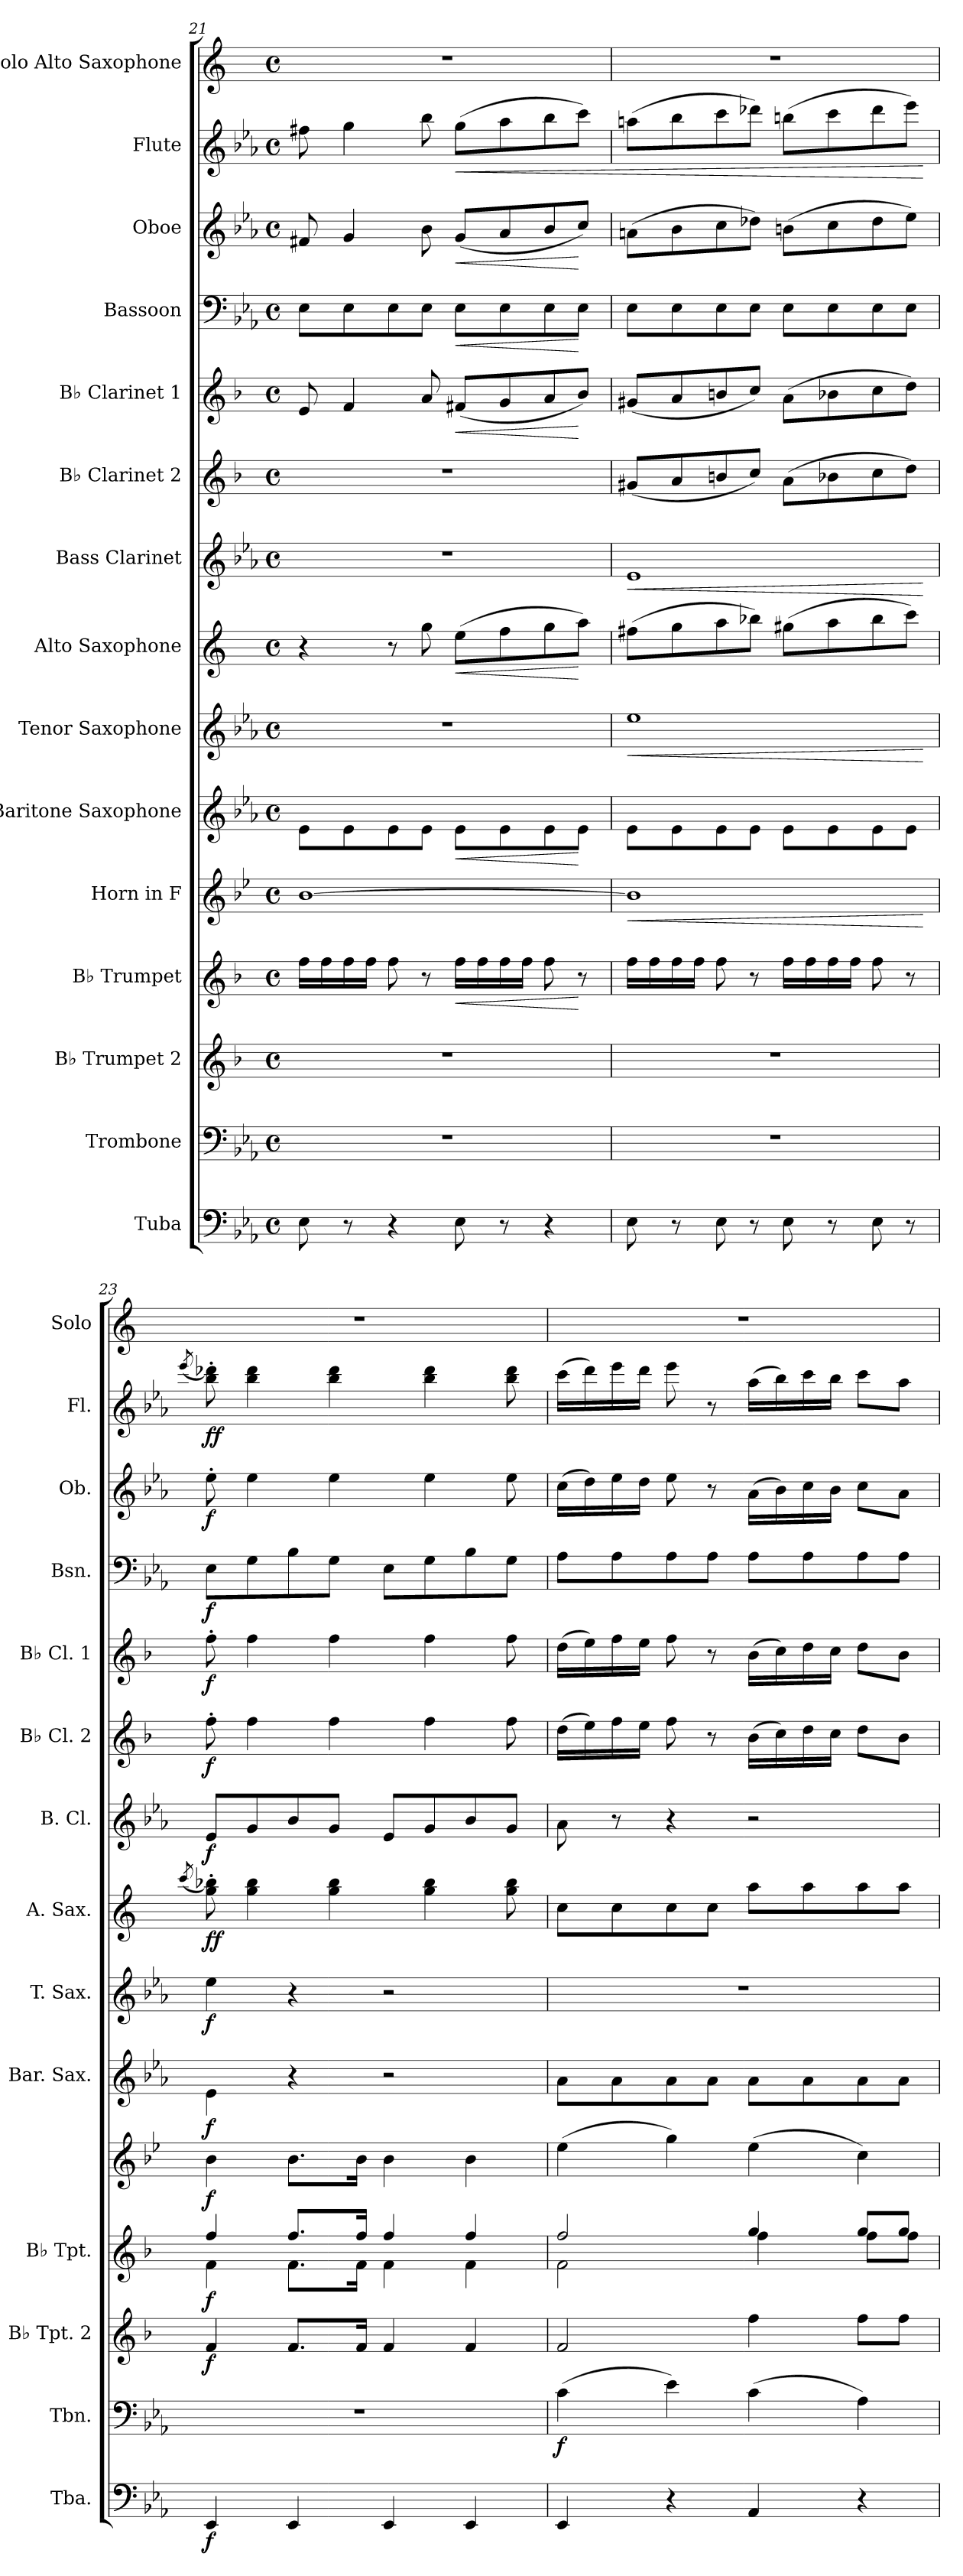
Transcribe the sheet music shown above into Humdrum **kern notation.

**kern	**dynam	**kern	**dynam	**kern	**dynam	**kern	**dynam	**kern	**dynam	**kern	**dynam	**kern	**dynam	**kern	**dynam	**kern	**dynam	**kern	**dynam	**kern	**dynam	**kern	**dynam	**kern	**dynam	**kern	**dynam	**kern
*part15	*part15	*part14	*part14	*part13	*part13	*part12	*part12	*part11	*part11	*part10	*part10	*part9	*part9	*part8	*part8	*part7	*part7	*part6	*part6	*part5	*part5	*part4	*part4	*part3	*part3	*part2	*part2	*part1
*staff15	*staff15	*staff14	*staff14	*staff13	*staff13	*staff12	*staff12	*staff11	*staff11	*staff10	*staff10	*staff9	*staff9	*staff8	*staff8	*staff7	*staff7	*staff6	*staff6	*staff5	*staff5	*staff4	*staff4	*staff3	*staff3	*staff2	*staff2	*staff1
*I"Tuba	*	*I"Trombone	*	*I"B♭ Trumpet 2	*	*I"B♭ Trumpet	*	*I"Horn in F	*	*I"Baritone Saxophone	*	*I"Tenor Saxophone	*	*I"Alto Saxophone	*	*I"Bass Clarinet	*	*I"B♭ Clarinet 2	*	*I"B♭ Clarinet 1	*	*I"Bassoon	*	*I"Oboe	*	*I"Flute	*	*I"Solo Alto Saxophone
*I'Tba.	*	*I'Tbn.	*	*I'B♭ Tpt. 2	*	*I'B♭ Tpt.	*	*	*	*I'Bar. Sax.	*	*I'T. Sax.	*	*I'A. Sax.	*	*I'B. Cl.	*	*I'B♭ Cl. 2	*	*I'B♭ Cl. 1	*	*I'Bsn.	*	*I'Ob.	*	*I'Fl.	*	*I'Solo
*clefF4	*	*clefF4	*	*clefG2	*	*clefG2	*	*clefG2	*	*clefG2	*	*clefG2	*	*clefG2	*	*clefG2	*	*clefG2	*	*clefG2	*	*clefF4	*	*clefG2	*	*clefG2	*	*clefG2
*	*	*	*	*ITrd1c2	*	*ITrd1c2	*	*ITrd4c7	*	*ITrd12c21	*	*ITrd8c14	*	*ITrd5c9	*	*ITrd8c14	*	*ITrd1c2	*	*ITrd1c2	*	*	*	*	*	*	*	*ITrd5c9
*k[b-e-a-]	*	*k[b-e-a-]	*	*k[b-e-a-]	*	*k[b-e-a-]	*	*k[b-e-a-]	*	*k[b-e-a-]	*	*k[b-e-a-]	*	*k[b-e-a-]	*	*k[b-e-a-]	*	*k[b-e-a-]	*	*k[b-e-a-]	*	*k[b-e-a-]	*	*k[b-e-a-]	*	*k[b-e-a-]	*	*k[b-e-a-]
*M4/4	*	*M4/4	*	*M4/4	*	*M4/4	*	*M4/4	*	*M4/4	*	*M4/4	*	*M4/4	*	*M4/4	*	*M4/4	*	*M4/4	*	*M4/4	*	*M4/4	*	*M4/4	*	*M4/4
*met(c)	*	*met(c)	*	*met(c)	*	*met(c)	*	*met(c)	*	*met(c)	*	*met(c)	*	*met(c)	*	*met(c)	*	*met(c)	*	*met(c)	*	*met(c)	*	*met(c)	*	*met(c)	*	*met(c)
=21	=21	=21	=21	=21	=21	=21	=21	=21	=21	=21	=21	=21	=21	=21	=21	=21	=21	=21	=21	=21	=21	=21	=21	=21	=21	=21	=21	=21
8E-\	.	1r	.	1r	.	16ee-\LL	.	[1e-	.	8E-\L	.	1r	.	4r	.	1r	.	1r	.	8d/	.	8E-\L	.	8f#X/	.	8ff#X\	.	1r
.	.	.	.	.	.	16ee-\	.	.	.	.	.	.	.	.	.	.	.	.	.	.	.	.	.	.	.	.	.	.
8r	.	.	.	.	.	16ee-\	.	.	.	8E-\	.	.	.	.	.	.	.	.	.	4e-/	.	8E-\	.	4g/	.	4gg\	.	.
.	.	.	.	.	.	16ee-\JJ	.	.	.	.	.	.	.	.	.	.	.	.	.	.	.	.	.	.	.	.	.	.
4r	.	.	.	.	.	8ee-\	.	.	.	8E-\	.	.	.	8r	.	.	.	.	.	.	.	8E-\	.	.	.	.	.	.
.	.	.	.	.	.	8r	.	.	.	8E-\J	.	.	.	8b-\	.	.	.	.	.	8g/	.	8E-\J	.	8b-\	.	8bb-\	.	.
!	!	!	!	!	!	!	!LO:HP:b	!	!	!	!LO:HP:b	!	!	!	!LO:HP:b	!	!	!	!	!	!LO:HP:b	!	!LO:HP:b	!	!LO:HP:b	!	!LO:HP:b	!
8E-\	.	.	.	.	.	16ee-\LL	<	.	.	8E-\L	<	.	.	(>8g\L	<	.	.	.	.	(<8en/L	<	8E-\L	<	(<8g/L	<	(>8gg\L	<	.
.	.	.	.	.	.	16ee-\	.	.	.	.	.	.	.	.	.	.	.	.	.	.	.	.	.	.	.	.	.	.
8r	.	.	.	.	.	16ee-\	.	.	.	8E-\	.	.	.	8a-\	.	.	.	.	.	8f/	.	8E-\	.	8a-/	.	8aa-\	.	.
.	.	.	.	.	.	16ee-\JJ	.	.	.	.	.	.	.	.	.	.	.	.	.	.	.	.	.	.	.	.	.	.
4r	.	.	.	.	.	8ee-\	.	.	.	8E-\	.	.	.	8b-\	.	.	.	.	.	8g/	.	8E-\	.	8b-/	.	8bb-\	.	.
.	.	.	.	.	.	8r	[	.	.	8E-\J	[	.	.	8cc\J)	[	.	.	.	.	8a-/J)	[	8E-\J	[	8cc/J)	[	8ccc\J)	.	.
!!LO:PB:g=z
=22	=22	=22	=22	=22	=22	=22	=22	=22	=22	=22	=22	=22	=22	=22	=22	=22	=22	=22	=22	=22	=22	=22	=22	=22	=22	=22	=22	=22
!	!	!	!	!	!	!	!	!	!LO:HP:b	!	!	!	!LO:HP:b	!	!	!	!LO:HP:b	!	!	!	!	!	!	!	!	!	!	!
8E-\	.	1r	.	1r	.	16ee-\LL	.	1e-]	<	8E-\L	.	1e-	<	(>8an\L	.	1E-	<	(<8f#X/L	.	(<8f#X/L	.	8E-\L	.	(>8an\L	.	(>8aan\L	.	1r
.	.	.	.	.	.	16ee-\	.	.	.	.	.	.	.	.	.	.	.	.	.	.	.	.	.	.	.	.	.	.
8r	.	.	.	.	.	16ee-\	.	.	.	8E-\	.	.	.	8b-\	.	.	.	8g/	.	8g/	.	8E-\	.	8b-\	.	8bb-\	.	.
.	.	.	.	.	.	16ee-\JJ	.	.	.	.	.	.	.	.	.	.	.	.	.	.	.	.	.	.	.	.	.	.
8E-\	.	.	.	.	.	8ee-\	.	.	.	8E-\	.	.	.	8cc\	.	.	.	8an/	.	8an/	.	8E-\	.	8cc\	.	8ccc\	.	.
8r	.	.	.	.	.	8r	.	.	.	8E-\J	.	.	.	8dd-X\J)	.	.	.	8b-/J)	.	8b-/J)	.	8E-\J	.	8dd-X\J)	.	8ddd-X\J)	.	.
8E-\	.	.	.	.	.	16ee-\LL	.	.	.	8E-\L	.	.	.	(>8bn\L	.	.	.	(>8g\L	.	(>8g\L	.	8E-\L	.	(>8bn\L	.	(>8bbn\L	.	.
.	.	.	.	.	.	16ee-\	.	.	.	.	.	.	.	.	.	.	.	.	.	.	.	.	.	.	.	.	.	.
8r	.	.	.	.	.	16ee-\	.	.	.	8E-\	.	.	.	8cc\	.	.	.	8a-X\	.	8a-X\	.	8E-\	.	8cc\	.	8ccc\	.	.
.	.	.	.	.	.	16ee-\JJ	.	.	.	.	.	.	.	.	.	.	.	.	.	.	.	.	.	.	.	.	.	.
8E-\	.	.	.	.	.	8ee-\	.	.	.	8E-\	.	.	.	8dd-\	.	.	.	8b-\	.	8b-\	.	8E-\	.	8dd-\	.	8ddd-\	.	.
8r	.	.	.	.	.	8r	.	.	.	8E-\J	.	.	.	8ee-\J)	.	.	.	8cc\J)	.	8cc\J)	.	8E-\J	.	8ee-\J)	.	8eee-\J)	.	.
.	.	.	.	.	.	.	.	.	[	.	.	.	[	.	.	.	[	.	.	.	.	.	.	.	.	.	[	.
=23	=23	=23	=23	=23	=23	=23	=23	=23	=23	=23	=23	=23	=23	=23	=23	=23	=23	=23	=23	=23	=23	=23	=23	=23	=23	=23	=23	=23
.	.	.	.	.	.	.	.	.	.	.	.	.	.	(<8qee-/	.	.	.	.	.	.	.	.	.	.	.	(<8qeee-/	.	.
*	*	*	*	*	*	*^	*	*	*	*	*	*	*	*	*	*	*	*	*	*	*	*	*	*	*	*	*	*
!	!LO:DY:b	!	!	!	!LO:DY:b	!	!	!LO:DY:b	!	!LO:DY:b	!	!LO:DY:b	!	!LO:DY:b	!	!LO:DY:b	!	!	!	!	!	!	!	!	!	!	!	!	!
!	!	!	!	!	!	!	!	!	!	!	!	!	!	!	!	!LO:DY:n=1:b	!	!LO:DY:b	!	!LO:DY:b	!	!LO:DY:b	!	!LO:DY:b	!	!LO:DY:b	!	!LO:DY:b	!
!	!	!	!	!	!	!	!	!	!	!	!	!	!	!	!	!	!	!	!	!	!	!	!	!	!	!	!	!LO:DY:n=1:b	!
4EE-/	f	1r	.	4e-/	f	4ee-/	4e-\	f	4e-\	f	4E-\	f	4e-\	f	8b-\' 8dd-X\')	f f	8E-/L	f	8ee-'\	f	8ee-'\	f	8E-\L	f	8ee-'\	f	8bb-\' 8ddd-X\')	f f	1r
.	.	.	.	.	.	.	.	.	.	.	.	.	.	.	4b-\ 4dd-\	.	8G/	.	4ee-\	.	4ee-\	.	8G\	.	4ee-\	.	4bb-\ 4ddd-\	.	.
4EE-/	.	.	.	8.e-/L	.	8.ee-/L	8.e-\L	.	8.e-\L	.	4r	.	4r	.	.	.	8B-/	.	.	.	.	.	8B-\	.	.	.	.	.	.
.	.	.	.	.	.	.	.	.	.	.	.	.	.	.	4b-\ 4dd-\	.	8G/J	.	4ee-\	.	4ee-\	.	8G\J	.	4ee-\	.	4bb-\ 4ddd-\	.	.
.	.	.	.	16e-/Jk	.	16ee-/Jk	16e-\Jk	.	16e-\Jk	.	.	.	.	.	.	.	.	.	.	.	.	.	.	.	.	.	.	.	.
4EE-/	.	.	.	4e-/	.	4ee-/	4e-\	.	4e-\	.	2r	.	2r	.	.	.	8E-/L	.	.	.	.	.	8E-\L	.	.	.	.	.	.
.	.	.	.	.	.	.	.	.	.	.	.	.	.	.	4b-\ 4dd-\	.	8G/	.	4ee-\	.	4ee-\	.	8G\	.	4ee-\	.	4bb-\ 4ddd-\	.	.
4EE-/	.	.	.	4e-/	.	4ee-/	4e-\	.	4e-\	.	.	.	.	.	.	.	8B-/	.	.	.	.	.	8B-\	.	.	.	.	.	.
.	.	.	.	.	.	.	.	.	.	.	.	.	.	.	8b-\ 8dd-\	.	8G/J	.	8ee-\	.	8ee-\	.	8G\J	.	8ee-\	.	8bb-\ 8ddd-\	.	.
=24	=24	=24	=24	=24	=24	=24	=24	=24	=24	=24	=24	=24	=24	=24	=24	=24	=24	=24	=24	=24	=24	=24	=24	=24	=24	=24	=24	=24	=24
!	!	!	!LO:DY:b	!	!	!	!	!	!	!	!	!	!	!	!	!	!	!	!	!	!	!	!	!	!	!	!	!	!
4EE-/	.	(>4c\	f	2e-/	.	2ee-/	2e-\	.	(>4a-\	.	8A-\L	.	1r	.	8e-\L	.	8A-\	.	(>16cc\LL	.	(>16cc\LL	.	8A-\L	.	(>16cc\LL	.	(>16ccc\LL	.	1r
.	.	.	.	.	.	.	.	.	.	.	.	.	.	.	.	.	.	.	16dd\)	.	16dd\)	.	.	.	16dd\)	.	16ddd\)	.	.
.	.	.	.	.	.	.	.	.	.	.	8A-\	.	.	.	8e-\	.	8r	.	16ee-\	.	16ee-\	.	8A-\	.	16ee-\	.	16eee-\	.	.
.	.	.	.	.	.	.	.	.	.	.	.	.	.	.	.	.	.	.	16dd\JJ	.	16dd\JJ	.	.	.	16dd\JJ	.	16ddd\JJ	.	.
4r	.	4e-\)	.	.	.	.	.	.	4cc\)	.	8A-\	.	.	.	8e-\	.	4r	.	8ee-\	.	8ee-\	.	8A-\	.	8ee-\	.	8eee-\	.	.
.	.	.	.	.	.	.	.	.	.	.	8A-\J	.	.	.	8e-\J	.	.	.	8r	.	8r	.	8A-\J	.	8r	.	8r	.	.
4AA-/	.	(>4c\	.	4ee-\	.	4ff/	4ee-\	.	(>4a-\	.	8A-\L	.	.	.	8cc\L	.	2r	.	(>16a-\LL	.	(>16a-\LL	.	8A-\L	.	(>16a-\LL	.	(>16aa-\LL	.	.
.	.	.	.	.	.	.	.	.	.	.	.	.	.	.	.	.	.	.	16b-\)	.	16b-\)	.	.	.	16b-\)	.	16bb-\)	.	.
.	.	.	.	.	.	.	.	.	.	.	8A-\	.	.	.	8cc\	.	.	.	16cc\	.	16cc\	.	8A-\	.	16cc\	.	16ccc\	.	.
.	.	.	.	.	.	.	.	.	.	.	.	.	.	.	.	.	.	.	16b-\JJ	.	16b-\JJ	.	.	.	16b-\JJ	.	16bb-\JJ	.	.
4r	.	4A-\)	.	8ee-\L	.	8ff/L	8ee-\L	.	4f\)	.	8A-\	.	.	.	8cc\	.	.	.	8cc\L	.	8cc\L	.	8A-\	.	8cc\L	.	8ccc\L	.	.
.	.	.	.	8ee-\J	.	8ff/J	8ee-\J	.	.	.	8A-\J	.	.	.	8cc\J	.	.	.	8a-\J	.	8a-\J	.	8A-\J	.	8a-\J	.	8aa-\J	.	.
*	*	*	*	*	*	*v	*v	*	*	*	*	*	*	*	*	*	*	*	*	*	*	*	*	*	*	*	*	*	*
=	=	=	=	=	=	=	=	=	=	=	=	=	=	=	=	=	=	=	=	=	=	=	=	=	=	=	=	=
*-	*-	*-	*-	*-	*-	*-	*-	*-	*-	*-	*-	*-	*-	*-	*-	*-	*-	*-	*-	*-	*-	*-	*-	*-	*-	*-	*-	*-
